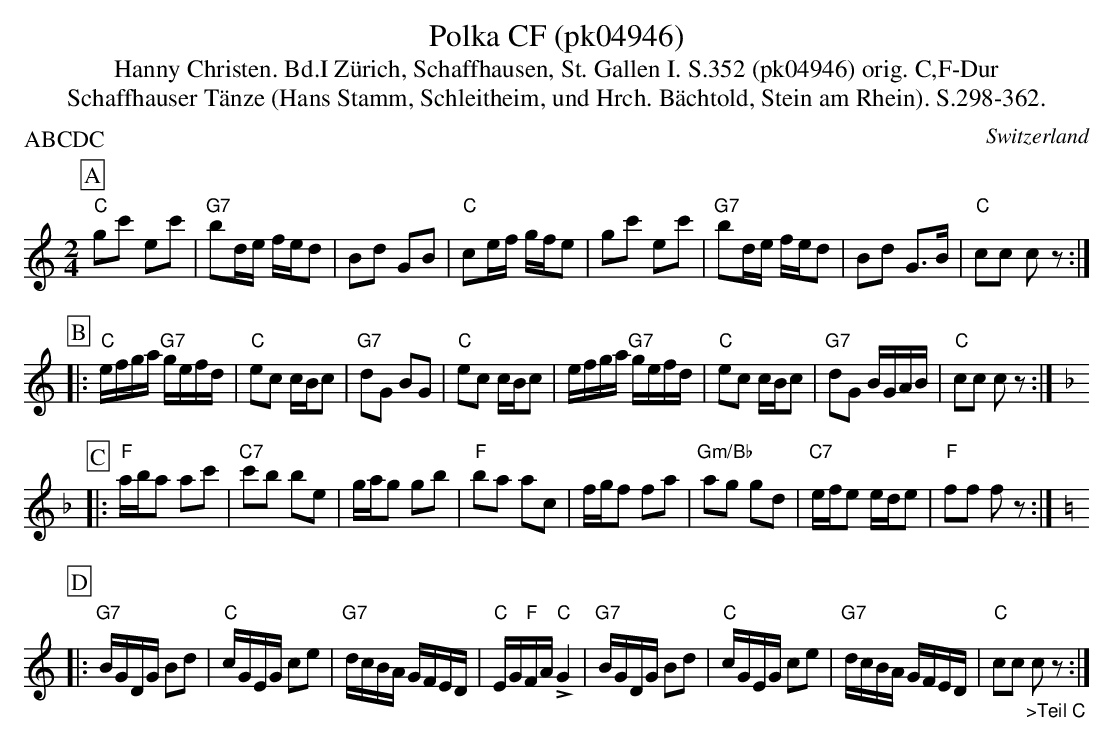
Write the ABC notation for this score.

X:1
T: Polka CF (pk04946)
T:Hanny Christen. Bd.I Zürich, Schaffhausen, St. Gallen I. S.352 (pk04946) orig. C,F-Dur
T: Schaffhauser T\"anze (Hans Stamm, Schleitheim, und Hrch. B\"achtold, Stein am Rhein). S.298-362.
M:2/4
L:1/16
P:ABCDC
O:Switzerland
K:C major
[P:A] "C"g2c'2 e2c'2 | "G7"b2de fed2 | B2d2 G2B2 | "C"c2ef gfe2 | g2c'2 e2c'2 | "G7"b2de fed2 | B2d2 G2>B2 | "C"c2c2 c2z2 :|
[P:B] |: "C"efga "G7"gefd | "C"e2c2 cBc2 | "G7"d2G2 B2G2 | "C"e2c2 cBc2 | efga "G7"gefd | "C"e2c2 cBc2 | "G7"d2G2 BGAB | "C"c2c2 c2z2 :| [K:F]
[P:C] |: "F"aba2 a2c'2 | "C7"c'2b2 b2e2 | gag2 g2b2 | "F"b2a2 a2c2 | fgf2 f2a2 | "Gm/Bb"a2g2 g2d2 | "C7"efe2 ede2 | "F"f2f2 f2z2 :| [K:C]
[P:D] |: "G7"BGDG B2d2 | "C"cGEG c2e2 | "G7"dcBA GFED | "C"EG"F"FA "C"!>!G4 | "G7"BGDG B2d2 | "C"cGEG c2e2 | "G7"dcBA GFED | "C"c2c2 "_>Teil C"c2z2 :|
